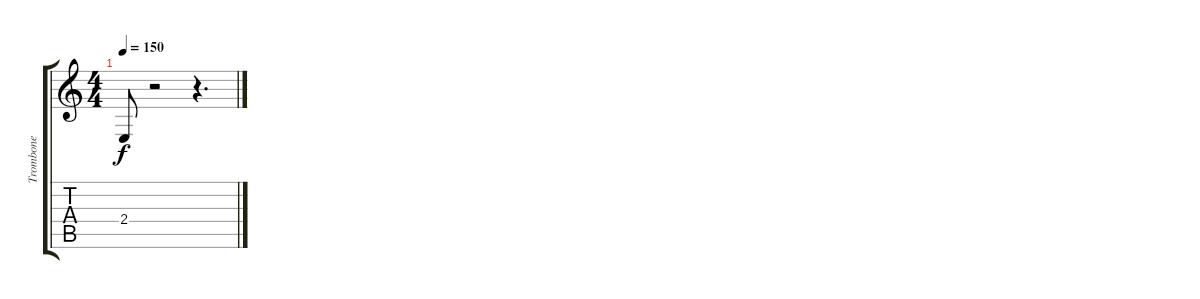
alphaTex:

\track ("Trombone" "Trombone") {instrument trombone}
\staff {score tabs}
\tuning (E4 B3 G3 D3 A2 E2) {hide}
\ts (4 4)
\tempo 150
\clef g2
\ks c
2.4.8{dy f} r.2 r.4{d}
